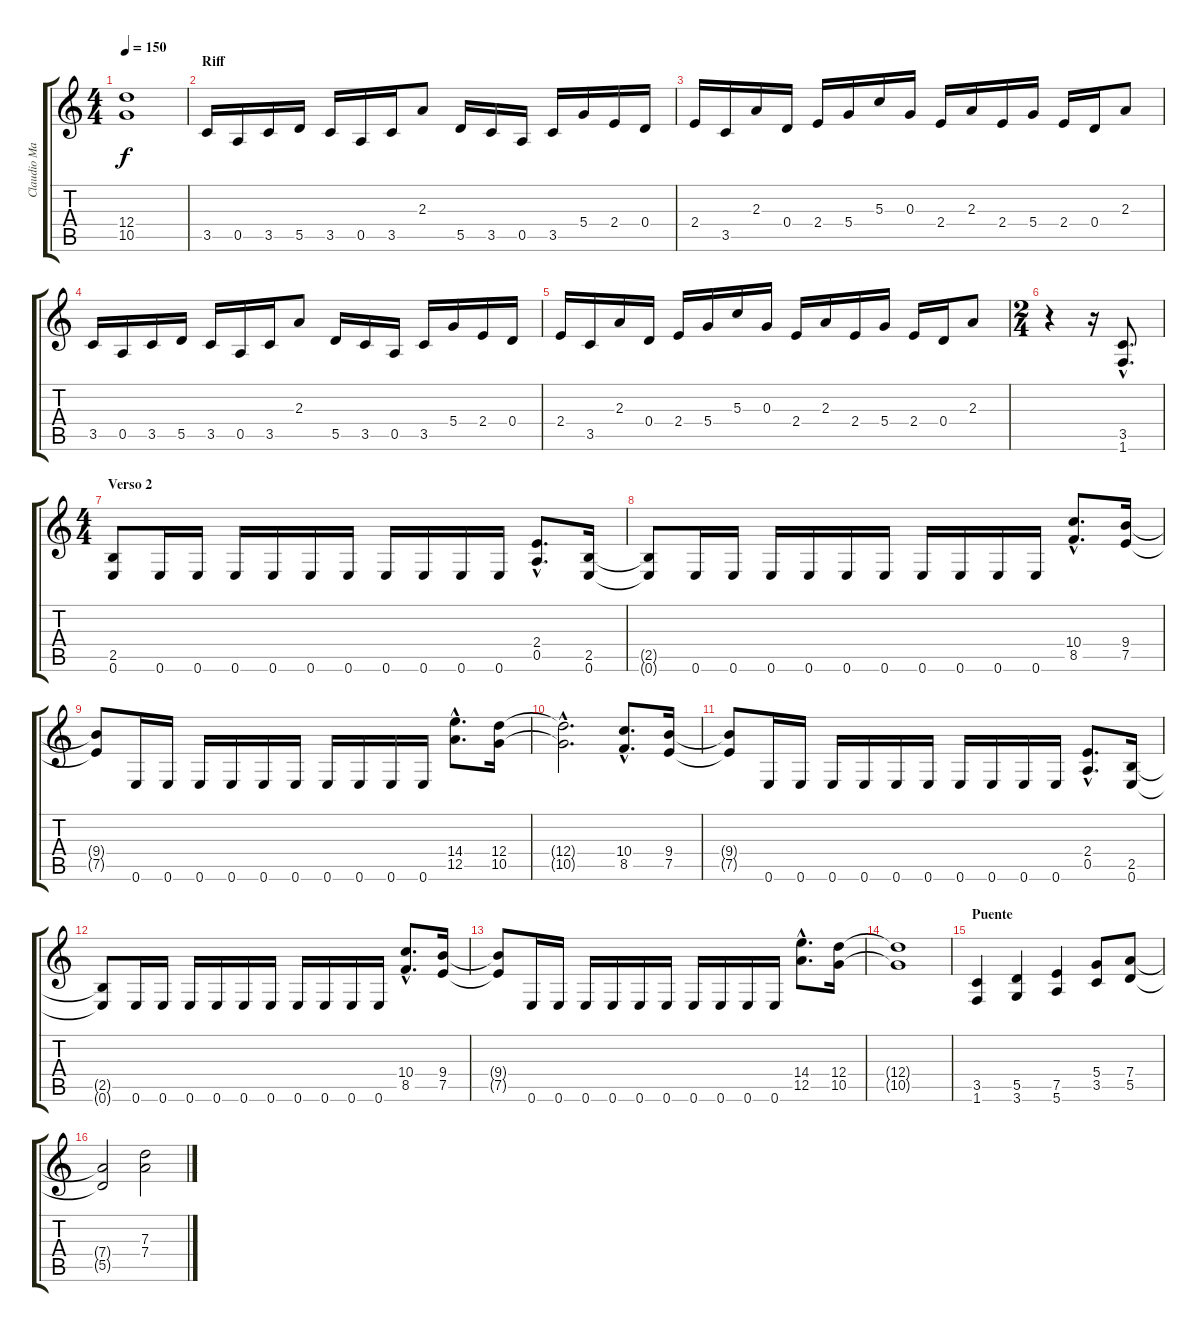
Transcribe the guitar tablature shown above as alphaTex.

\track ("Claudio Marciello (Gtr 1)" "Claudio Ma") {instrument overdrivenguitar}
\staff {score tabs}
\tuning (E4 B3 G3 D3 A2 E2) {hide}
\ts (4 4)
\tempo 150
\clef g2
\ks c
(12.4{t} 10.5{t}).1{dy f} |
\section ("" "Riff ")
3.5.16 0.5.16 3.5.16 5.5.16 3.5.16 0.5.16 3.5.16 2.3.8 5.5.16 3.5.16 0.5.16 3.5.16 5.4.16 2.4.16 0.4.16 |
2.4.16 3.5.16 2.3.16 0.4.16 2.4.16 5.4.16 5.3.16 0.3.16 2.4.16 2.3.16 2.4.16 5.4.16 2.4.16 0.4.16 2.3.8 |
3.5.16 0.5.16 3.5.16 5.5.16 3.5.16 0.5.16 3.5.16 2.3.8 5.5.16 3.5.16 0.5.16 3.5.16 5.4.16 2.4.16 0.4.16 |
2.4.16 3.5.16 2.3.16 0.4.16 2.4.16 5.4.16 5.3.16 0.3.16 2.4.16 2.3.16 2.4.16 5.4.16 2.4.16 0.4.16 2.3.8 |
\ts (2 4)
r.4 r.16 (3.5{hac} 1.6{hac}).8{d} |
\ts (4 4)
\section ("" "Verso 2")
(2.5 0.6).8 0.6.16 0.6.16 0.6.16 0.6.16 0.6.16 0.6.16 0.6.16 0.6.16 0.6.16 0.6.16 (2.4{hac} 0.5{hac}).8{d} (2.5 0.6).16 |
(2.5{t} 0.6{t}).8 0.6.16 0.6.16 0.6.16 0.6.16 0.6.16 0.6.16 0.6.16 0.6.16 0.6.16 0.6.16 (10.4{hac} 8.5{hac}).8{d} (9.4 7.5).16 |
(9.4{t} 7.5{t}).8 0.6.16 0.6.16 0.6.16 0.6.16 0.6.16 0.6.16 0.6.16 0.6.16 0.6.16 0.6.16 (14.4{hac} 12.5{hac}).8{d} (12.4 10.5).16 |
(12.4{hac t} 10.5{hac t}).2{d} (10.4{hac} 8.5{hac}).8{d} (9.4 7.5).16 |
(9.4{t} 7.5{t}).8 0.6.16 0.6.16 0.6.16 0.6.16 0.6.16 0.6.16 0.6.16 0.6.16 0.6.16 0.6.16 (2.4{hac} 0.5{hac}).8{d} (2.5 0.6).16 |
(2.5{t} 0.6{t}).8 0.6.16 0.6.16 0.6.16 0.6.16 0.6.16 0.6.16 0.6.16 0.6.16 0.6.16 0.6.16 (10.4{hac} 8.5{hac}).8{d} (9.4 7.5).16 |
(9.4{t} 7.5{t}).8 0.6.16 0.6.16 0.6.16 0.6.16 0.6.16 0.6.16 0.6.16 0.6.16 0.6.16 0.6.16 (14.4{hac} 12.5{hac}).8{d} (12.4 10.5).16 |
(12.4{t} 10.5{t}).1 |
\section ("" "Puente")
(3.5 1.6).4 (5.5 3.6).4 (7.5 5.6).4 (5.4 3.5).8 (7.4 5.5).8 |
(7.4{t} 5.5{t}).2 (7.3 7.4).2
